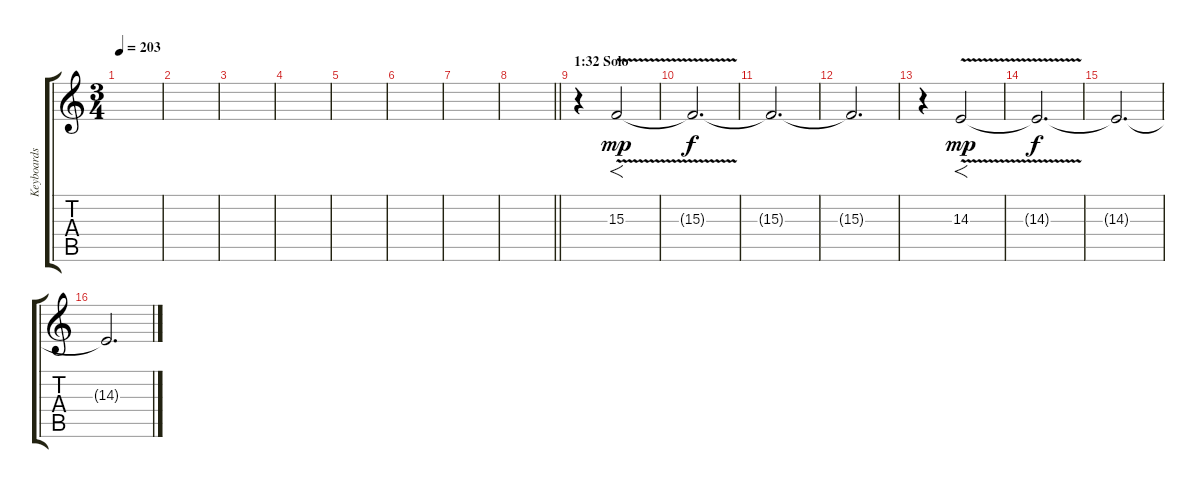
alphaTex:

\track ("Keyboards 2" "Keyboards ") {instrument synthstrings2}
\staff {score tabs}
\tuning (B3 Gb3 D3 A2 E2 B1) {hide}
\ts (3 4)
\tempo 203
\clef g2
\ks c
|
|
|
|
|
|
|
\barLineRight lightlight
|
\section ("" "1:32 Solo")
r.4{volume 12 instrument synthstrings2} 15.3{v}.2{f dy mp} |
15.3{t}.2{d dy f} |
15.3{t}.2{d} |
15.3{t}.2{d} |
r.4 14.3{v}.2{f dy mp} |
14.3{t}.2{d dy f} |
14.3{t}.2{d} |
14.3{t}.2{d}
